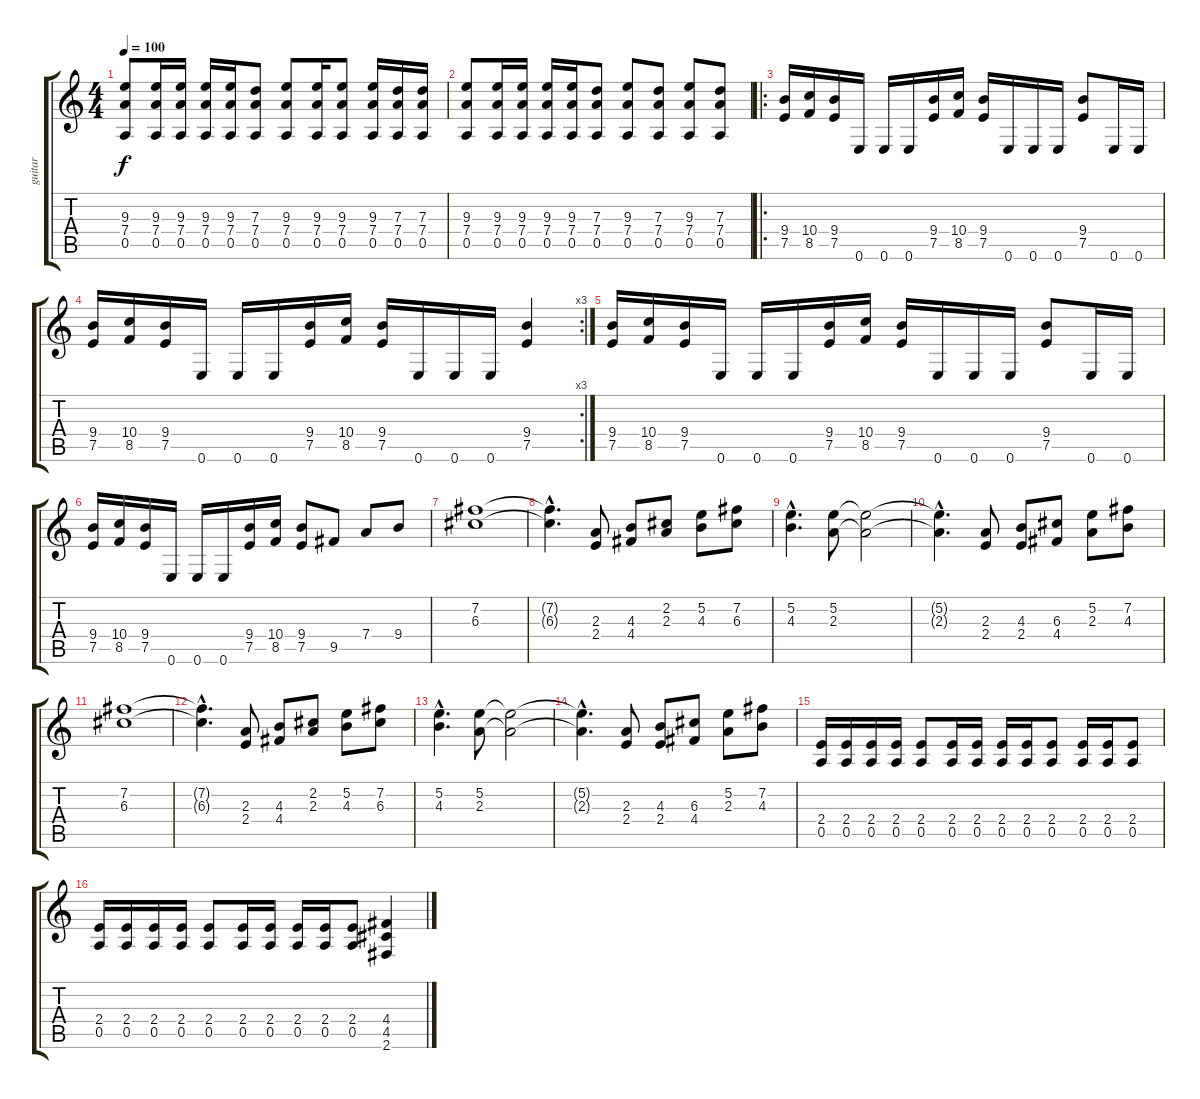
\track ("guitar" "guitar") {instrument distortionguitar}
\staff {score tabs}
\tuning (E4 B3 G3 D3 A2 E2) {hide}
\ts (4 4)
\tempo 100
\clef g2
\ks c
(9.3 7.4 0.5).8{dy f} (9.3 7.4 0.5).16 (9.3 7.4 0.5).16 (9.3 7.4 0.5).16 (9.3 7.4 0.5).16 (7.3 7.4 0.5).8 (9.3 7.4 0.5).8 (9.3 7.4 0.5).16 (9.3 7.4 0.5).8 (9.3 7.4 0.5).16 (7.3 7.4 0.5).16 (7.3 7.4 0.5).16 |
(9.3 7.4 0.5).8 (9.3 7.4 0.5).16 (9.3 7.4 0.5).16 (9.3 7.4 0.5).16 (9.3 7.4 0.5).16 (7.3 7.4 0.5).8 (9.3 7.4 0.5).8 (7.3 7.4 0.5).8 (9.3 7.4 0.5).8 (7.3 7.4 0.5).8 |
\ro
(9.4 7.5).16 (10.4 8.5).16 (9.4 7.5).16 0.6.16 0.6.16 0.6.16 (9.4 7.5).16 (10.4 8.5).16 (9.4 7.5).16 0.6.16 0.6.16 0.6.16 (9.4 7.5).8 0.6.16 0.6.16 |
\rc 3
(9.4 7.5).16 (10.4 8.5).16 (9.4 7.5).16 0.6.16 0.6.16 0.6.16 (9.4 7.5).16 (10.4 8.5).16 (9.4 7.5).16 0.6.16 0.6.16 0.6.16 (9.4 7.5).4 |
(9.4 7.5).16 (10.4 8.5).16 (9.4 7.5).16 0.6.16 0.6.16 0.6.16 (9.4 7.5).16 (10.4 8.5).16 (9.4 7.5).16 0.6.16 0.6.16 0.6.16 (9.4 7.5).8 0.6.16 0.6.16 |
(9.4 7.5).16 (10.4 8.5).16 (9.4 7.5).16 0.6.16 0.6.16 0.6.16 (9.4 7.5).16 (10.4 8.5).16 (9.4 7.5).8 9.5.8 7.4.8 9.4.8 |
(7.2 6.3).1 |
(7.2{hac t} 6.3{hac t}).4{d} (2.3 2.4).8 (4.3 4.4).8 (2.2 2.3).8 (5.2 4.3).8 (7.2 6.3).8 |
(5.2{hac} 4.3{hac}).4{d} (5.2 2.3).8 (5.2{t} 2.3{t}).2 |
(5.2{hac t} 2.3{hac t}).4{d} (2.3 2.4).8 (4.3 2.4).8 (6.3 4.4).8 (5.2 2.3).8 (7.2 4.3).8 |
(7.2 6.3).1 |
(7.2{hac t} 6.3{hac t}).4{d} (2.3 2.4).8 (4.3 4.4).8 (2.2 2.3).8 (5.2 4.3).8 (7.2 6.3).8 |
(5.2{hac} 4.3{hac}).4{d} (5.2 2.3).8 (5.2{t} 2.3{t}).2 |
(5.2{hac t} 2.3{hac t}).4{d} (2.3 2.4).8 (4.3 2.4).8 (6.3 4.4).8 (5.2 2.3).8 (7.2 4.3).8 |
(2.4 0.5).16 (2.4 0.5).16 (2.4 0.5).16 (2.4 0.5).16 (2.4 0.5).8 (2.4 0.5).16 (2.4 0.5).16 (2.4 0.5).16 (2.4 0.5).16 (2.4 0.5).8 (2.4 0.5).16 (2.4 0.5).16 (2.4 0.5).8 |
(2.4 0.5).16 (2.4 0.5).16 (2.4 0.5).16 (2.4 0.5).16 (2.4 0.5).8 (2.4 0.5).16 (2.4 0.5).16 (2.4 0.5).16 (2.4 0.5).16 (2.4 0.5).8 (4.4 4.5 2.6).4
